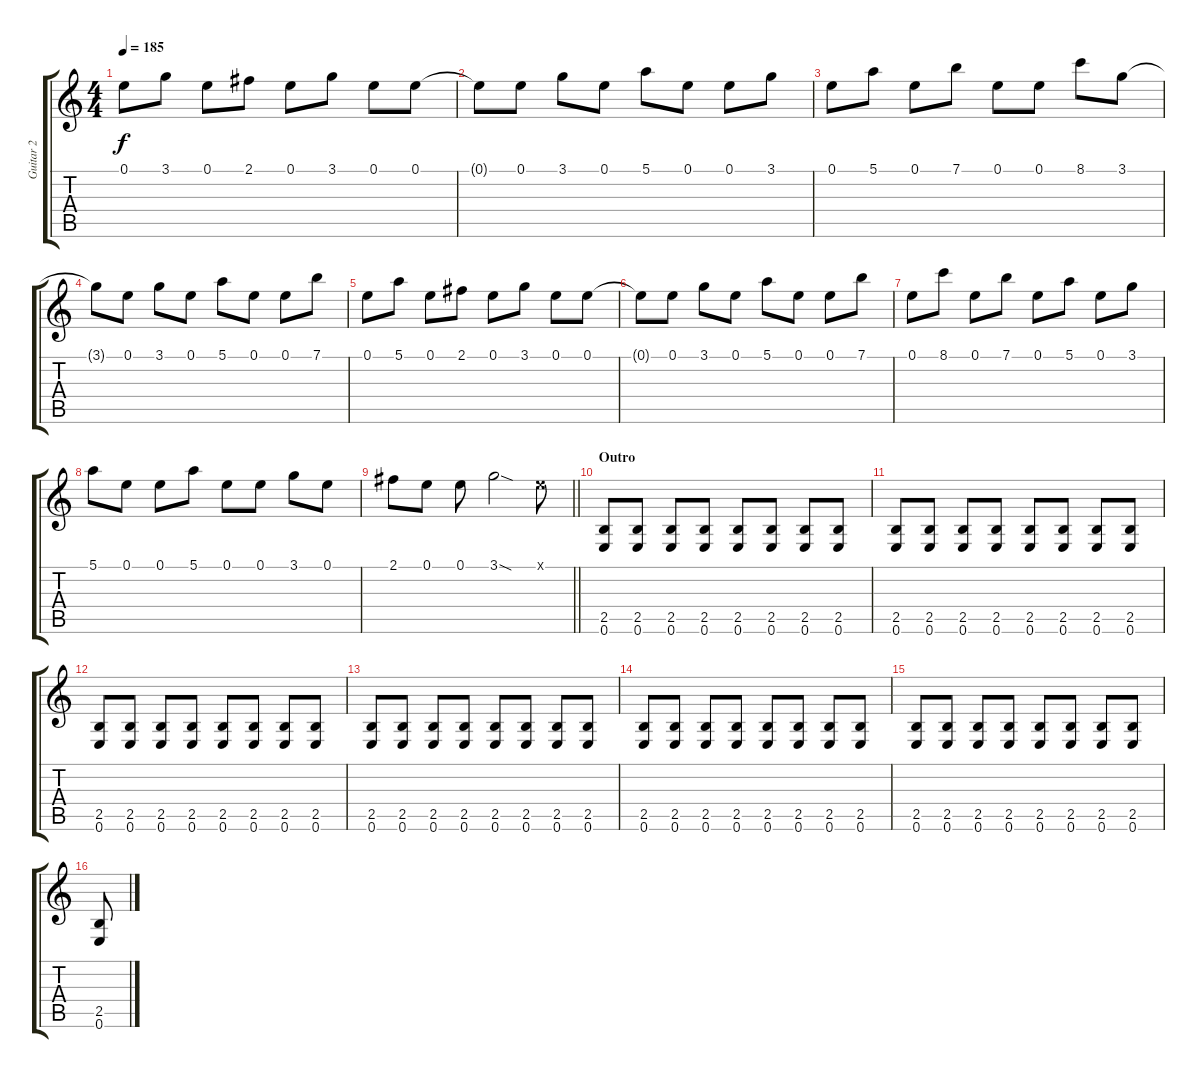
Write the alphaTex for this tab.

\track ("Guitar 2" "Guitar 2") {solo instrument overdrivenguitar}
\staff {score tabs}
\tuning (E4 B3 G3 D3 A2 E2) {hide}
\ts (4 4)
\tempo 185
\clef g2
\ks c
0.1.8{dy f} 3.1.8 0.1.8 2.1.8 0.1.8 3.1.8 0.1.8 0.1.8 |
0.1{t}.8 0.1.8 3.1.8 0.1.8 5.1.8 0.1.8 0.1.8 3.1.8 |
0.1.8 5.1.8 0.1.8 7.1.8 0.1.8 0.1.8 8.1.8 3.1.8 |
3.1{t}.8 0.1.8 3.1.8 0.1.8 5.1.8 0.1.8 0.1.8 7.1.8 |
0.1.8 5.1.8 0.1.8 2.1.8 0.1.8 3.1.8 0.1.8 0.1.8 |
0.1{t}.8 0.1.8 3.1.8 0.1.8 5.1.8 0.1.8 0.1.8 7.1.8 |
0.1.8 8.1.8 0.1.8 7.1.8 0.1.8 5.1.8 0.1.8 3.1.8 |
5.1.8 0.1.8 0.1.8 5.1.8 0.1.8 0.1.8 3.1.8 0.1.8 |
\barLineRight lightlight
2.1.8 0.1.8 0.1.8 3.1{sod}.2 0.1{x}.8 |
\section ("" "Outro")
(2.5 0.6).8{volume 14 balance 0} (2.5 0.6).8 (2.5 0.6).8 (2.5 0.6).8 (2.5 0.6).8 (2.5 0.6).8 (2.5 0.6).8 (2.5 0.6).8 |
(2.5 0.6).8{volume 14 balance 0} (2.5 0.6).8 (2.5 0.6).8 (2.5 0.6).8 (2.5 0.6).8 (2.5 0.6).8 (2.5 0.6).8 (2.5 0.6).8 |
(2.5 0.6).8{volume 14 balance 0} (2.5 0.6).8 (2.5 0.6).8 (2.5 0.6).8 (2.5 0.6).8 (2.5 0.6).8 (2.5 0.6).8 (2.5 0.6).8 |
(2.5 0.6).8{volume 14 balance 0} (2.5 0.6).8 (2.5 0.6).8 (2.5 0.6).8 (2.5 0.6).8 (2.5 0.6).8 (2.5 0.6).8 (2.5 0.6).8 |
(2.5 0.6).8{volume 14 balance 0} (2.5 0.6).8 (2.5 0.6).8 (2.5 0.6).8 (2.5 0.6).8 (2.5 0.6).8 (2.5 0.6).8 (2.5 0.6).8 |
(2.5 0.6).8{volume 14 balance 0} (2.5 0.6).8 (2.5 0.6).8 (2.5 0.6).8 (2.5 0.6).8 (2.5 0.6).8 (2.5 0.6).8 (2.5 0.6).8 |
(2.5{ss} 0.6).8
